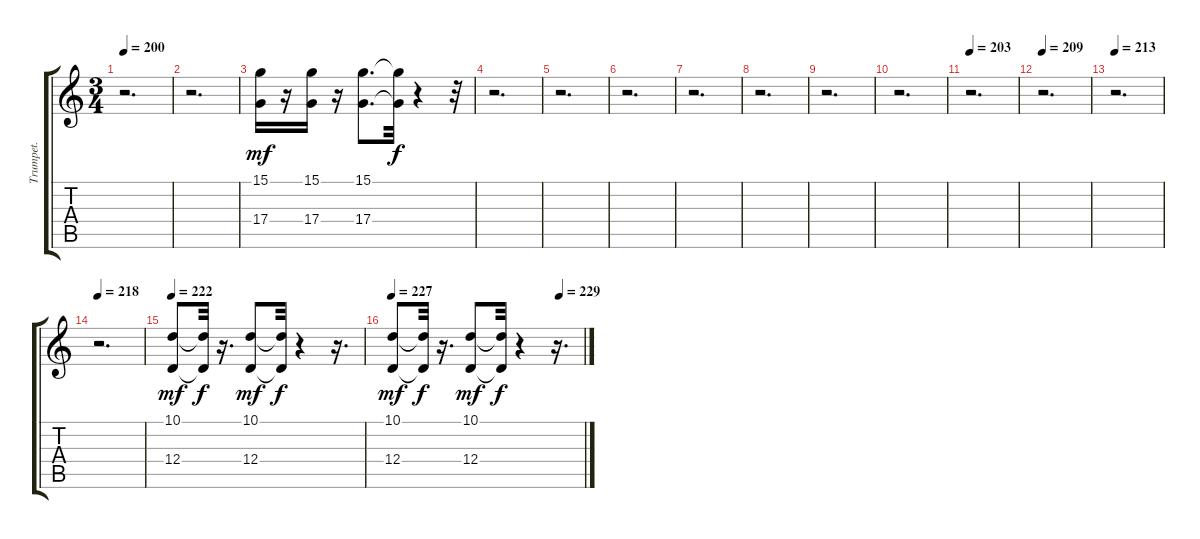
\track ("Trumpet." "Trumpet.") {instrument trumpet}
\staff {score tabs}
\tuning (E4 B3 G3 D3 A2 E2) {hide}
\ts (3 4)
\tempo 200
\clef g2
\ks c
r.2{d dy f} |
r.2{d} |
(15.1 17.4).16{dy mf} r.16 (15.1 17.4).16 r.16 (15.1 17.4).8{d} (15.1{t} 17.4{t}).32{dy f} r.4 r.32 |
r.2{d} |
r.2{d} |
r.2{d} |
r.2{d} |
r.2{d} |
r.2{d} |
r.2{d} |
\tempo 203
r.2{d} |
\tempo 209
r.2{d} |
\tempo 213
r.2{d} |
\tempo 218
r.2{d} |
\tempo 222
(10.1 12.4).8{dy mf} (10.1{t} 12.4{t}).32{dy f} r.16{d} (10.1 12.4).8{dy mf} (10.1{t} 12.4{t}).32{dy f} r.4 r.16{d} |
\tempo 227
\tempo (229 0.875)
(10.1 12.4).8{dy mf} (10.1{t} 12.4{t}).32{dy f} r.16{d} (10.1 12.4).8{dy mf} (10.1{t} 12.4{t}).32{dy f} r.4 r.16{d}
